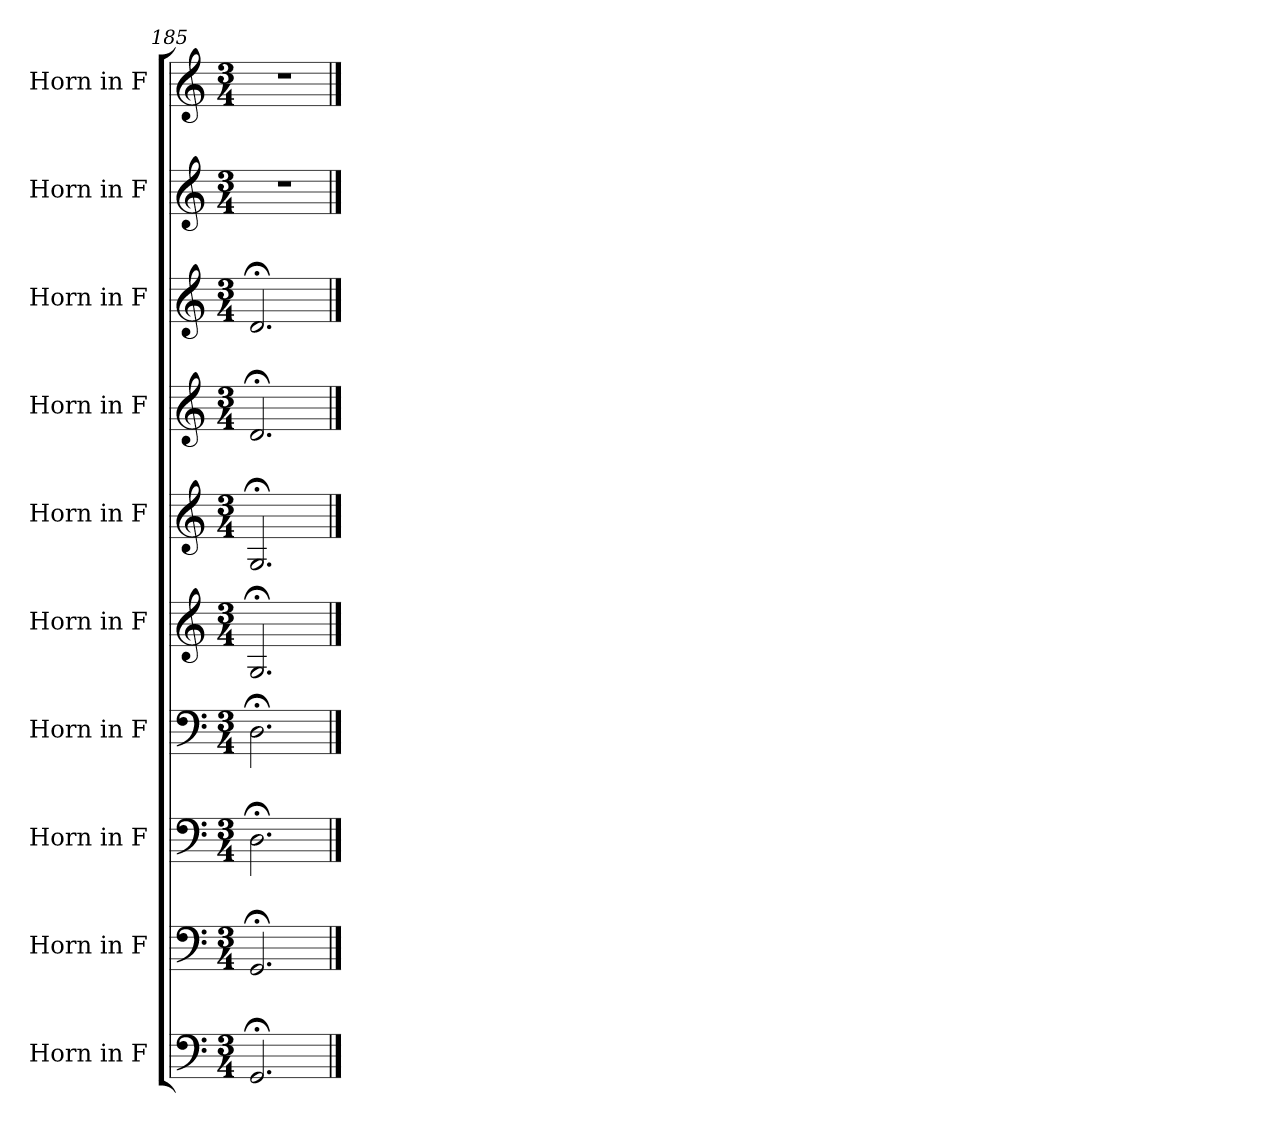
**kern	**kern	**kern	**kern	**kern	**kern	**kern	**kern	**kern	**kern
*part10	*part9	*part8	*part7	*part6	*part5	*part4	*part3	*part2	*part1
*staff10	*staff9	*staff8	*staff7	*staff6	*staff5	*staff4	*staff3	*staff2	*staff1
*I"Horn in F	*I"Horn in F	*I"Horn in F	*I"Horn in F	*I"Horn in F	*I"Horn in F	*I"Horn in F	*I"Horn in F	*I"Horn in F	*I"Horn in F
*clefF4	*clefF4	*clefF4	*clefF4	*clefG2	*clefG2	*clefG2	*clefG2	*clefG2	*clefG2
*ITrd4c7	*ITrd4c7	*ITrd4c7	*ITrd4c7	*ITrd4c7	*ITrd4c7	*ITrd4c7	*ITrd4c7	*ITrd4c7	*ITrd4c7
*k[b-]	*k[b-]	*k[b-]	*k[b-]	*k[b-]	*k[b-]	*k[b-]	*k[b-]	*k[b-]	*k[b-]
*M3/4	*M3/4	*M3/4	*M3/4	*M3/4	*M3/4	*M3/4	*M3/4	*M3/4	*M3/4
=185	=185	=185	=185	=185	=185	=185	=185	=185	=185
2.CC;</	2.CC;</	2.GG;<\	2.GG;<\	2.C;</	2.C;</	2.G;</	2.G;</	2.r	2.r
==	==	==	==	==	==	==	==	==	==
*-	*-	*-	*-	*-	*-	*-	*-	*-	*-
